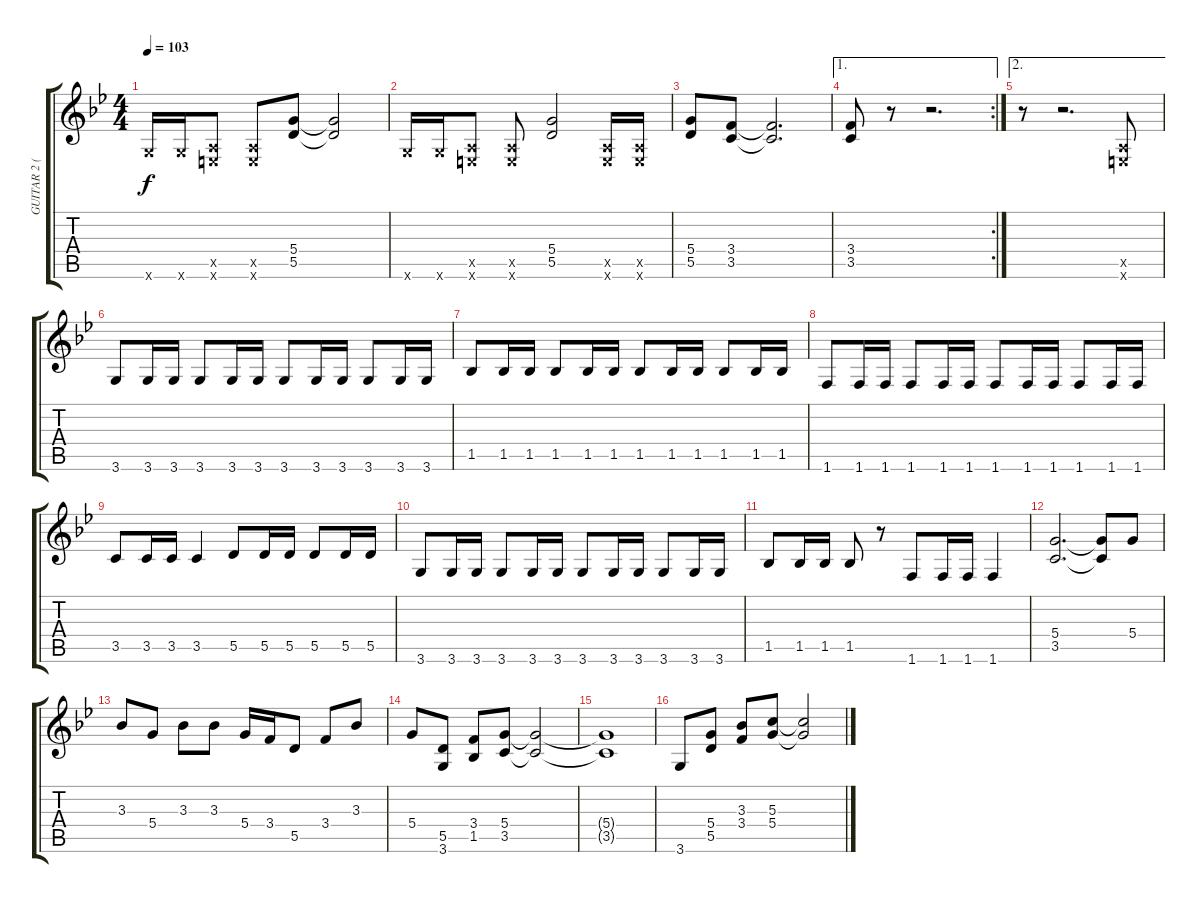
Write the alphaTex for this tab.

\track ("GUITAR 2 (RHYTHM)" "GUITAR 2 (") {instrument distortionguitar}
\staff {score tabs}
\tuning (E4 B3 G3 D3 A2 E2) {hide}
\ts (4 4)
\tempo 103
\clef g2
\ks bb
3.6{x}.16{dy f} 3.6{x}.16 (0.5{x} 0.6{x}).8 (0.5{x} 0.6{x}).8 (5.4 5.5).8 (5.4{t} 5.5{t}).2 |
3.6{x}.16 3.6{x}.16 (0.5{x} 0.6{x}).8 (0.5{x} 0.6{x}).8 (5.4 5.5).2 (0.5{x} 0.6{x}).16 (0.5{x} 0.6{x}).16 |
(5.4 5.5).8 (3.4 3.5).8 (3.4{t} 3.5{t}).2{d} |
\ae 1
\rc 2
(3.4 3.5).8 r.8 r.2{d} |
\ae 2
r.8 r.2{d} (0.5{x} 0.6{x}).8 |
3.6.8 3.6.16 3.6.16 3.6.8 3.6.16 3.6.16 3.6.8 3.6.16 3.6.16 3.6.8 3.6.16 3.6.16 |
1.5.8 1.5.16 1.5.16 1.5.8 1.5.16 1.5.16 1.5.8 1.5.16 1.5.16 1.5.8 1.5.16 1.5.16 |
1.6.8 1.6.16 1.6.16 1.6.8 1.6.16 1.6.16 1.6.8 1.6.16 1.6.16 1.6.8 1.6.16 1.6.16 |
3.5.8 3.5.16 3.5.16 3.5.4 5.5.8 5.5.16 5.5.16 5.5.8 5.5.16 5.5.16 |
3.6.8 3.6.16 3.6.16 3.6.8 3.6.16 3.6.16 3.6.8 3.6.16 3.6.16 3.6.8 3.6.16 3.6.16 |
1.5.8 1.5.16 1.5.16 1.5.8 r.8 1.6.8 1.6.16 1.6.16 1.6.4 |
(5.4 3.5).2{d} (5.4{t} 3.5{t}).8 5.4.8 |
3.3.8 5.4.8 3.3.8 3.3.8 5.4.16 3.4.16 5.5.8 3.4.8 3.3.8 |
5.4.8 (5.5 3.6).8 (3.4 1.5).8 (5.4 3.5).8 (5.4{t} 3.5{t}).2 |
(5.4{t} 3.5{t}).1 |
3.6.8 (5.4 5.5).8 (3.3 3.4).8 (5.3 5.4).8 (5.3{t} 5.4{t}).2
